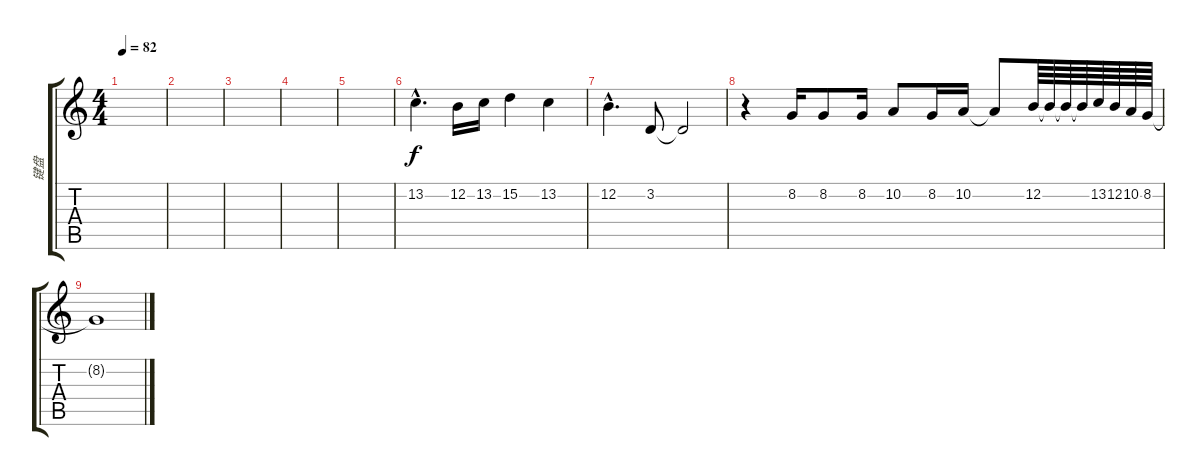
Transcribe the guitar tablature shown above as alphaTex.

\track ("键盘" "键盘") {instrument reedorgan}
\staff {score tabs}
\tuning (E4 B3 G3 D3 A2 E2) {hide}
\ts (4 4)
\tempo 82
\clef g2
\ks c
|
|
|
|
|
13.2{hac}.4{d} 12.2.16 13.2.16 15.2.4 13.2.4 |
12.2{hac}.4{d} 3.2.8 3.2{t}.2 |
r.4 8.2.16 8.2.8 8.2.16 10.2.8 8.2.16 10.2.16 10.2{t}.8 12.2.64 12.2{t}.64 12.2{t}.64 12.2{t}.64 13.2.64 12.2.64 10.2.64 8.2.64 |
8.2{t}.1
